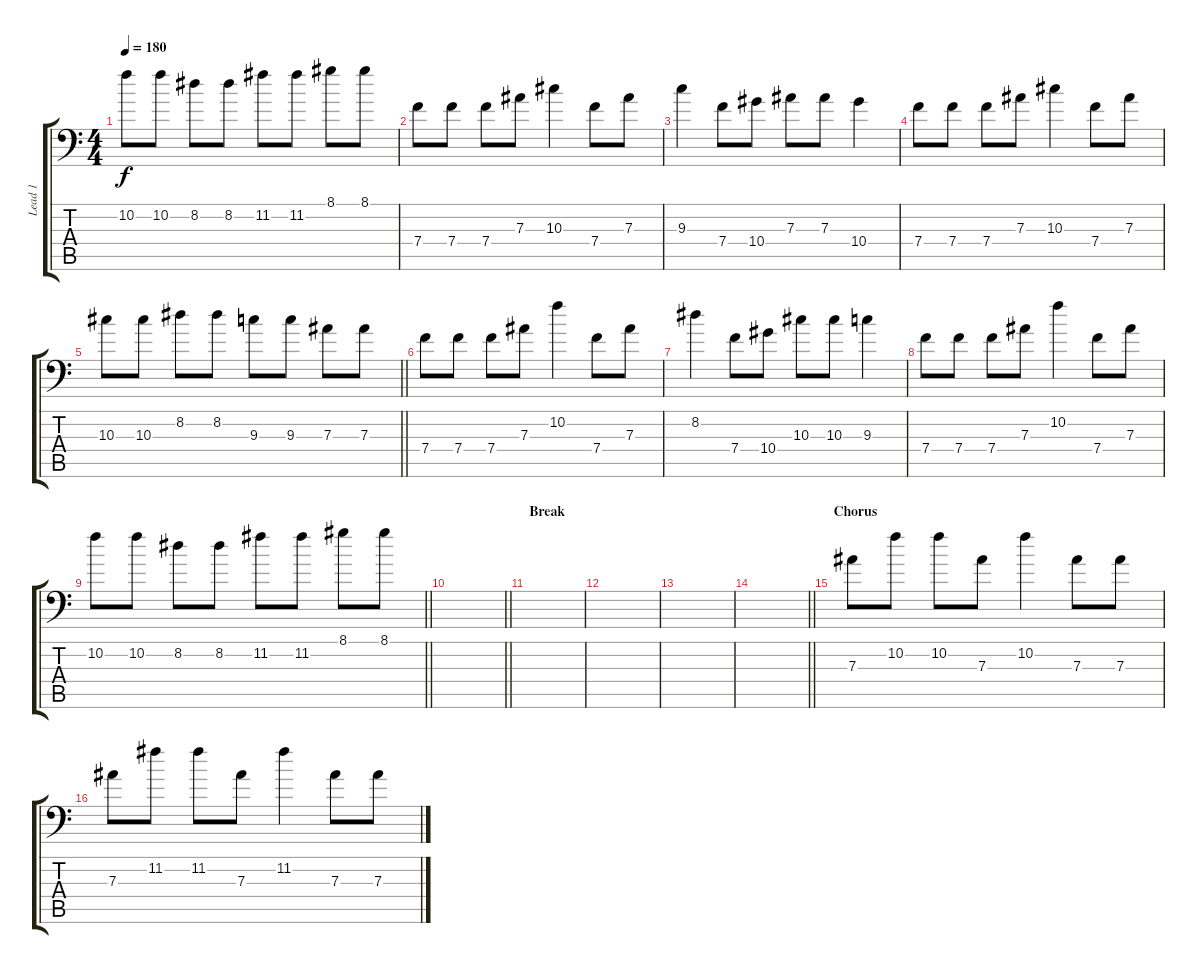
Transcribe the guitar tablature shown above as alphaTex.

\track ("Lead 1" "Lead 1") {instrument distortionguitar}
\staff {score tabs}
\tuning (C4 G3 Eb3 Bb2 F2 Bb1) {hide}
\ts (4 4)
\tempo 180
\clef f4
\ks c
10.2.8{dy f} 10.2.8 8.2.8 8.2.8 11.2.8 11.2.8 8.1.8 8.1.8 |
7.4.8 7.4.8 7.4.8 7.3.8 10.3.4 7.4.8 7.3.8 |
9.3.4 7.4.8 10.4.8 7.3.8 7.3.8 10.4.4 |
7.4.8 7.4.8 7.4.8 7.3.8 10.3.4 7.4.8 7.3.8 |
\barLineRight lightlight
10.3.8 10.3.8 8.2.8 8.2.8 9.3.8 9.3.8 7.3.8 7.3.8 |
7.4.8 7.4.8 7.4.8 7.3.8 10.2.4 7.4.8 7.3.8 |
8.2.4 7.4.8 10.4.8 10.3.8 10.3.8 9.3.4 |
7.4.8 7.4.8 7.4.8 7.3.8 10.2.4 7.4.8 7.3.8 |
\barLineRight lightlight
10.2.8 10.2.8 8.2.8 8.2.8 11.2.8 11.2.8 8.1.8 8.1.8 |
\barLineRight lightlight
|
\section ("" "Break")
|
|
|
\barLineRight lightlight
|
\section ("" "Chorus")
7.3.8 10.2.8 10.2.8 7.3.8 10.2.4 7.3.8 7.3.8 |
7.3.8 11.2.8 11.2.8 7.3.8 11.2.4 7.3.8 7.3.8
